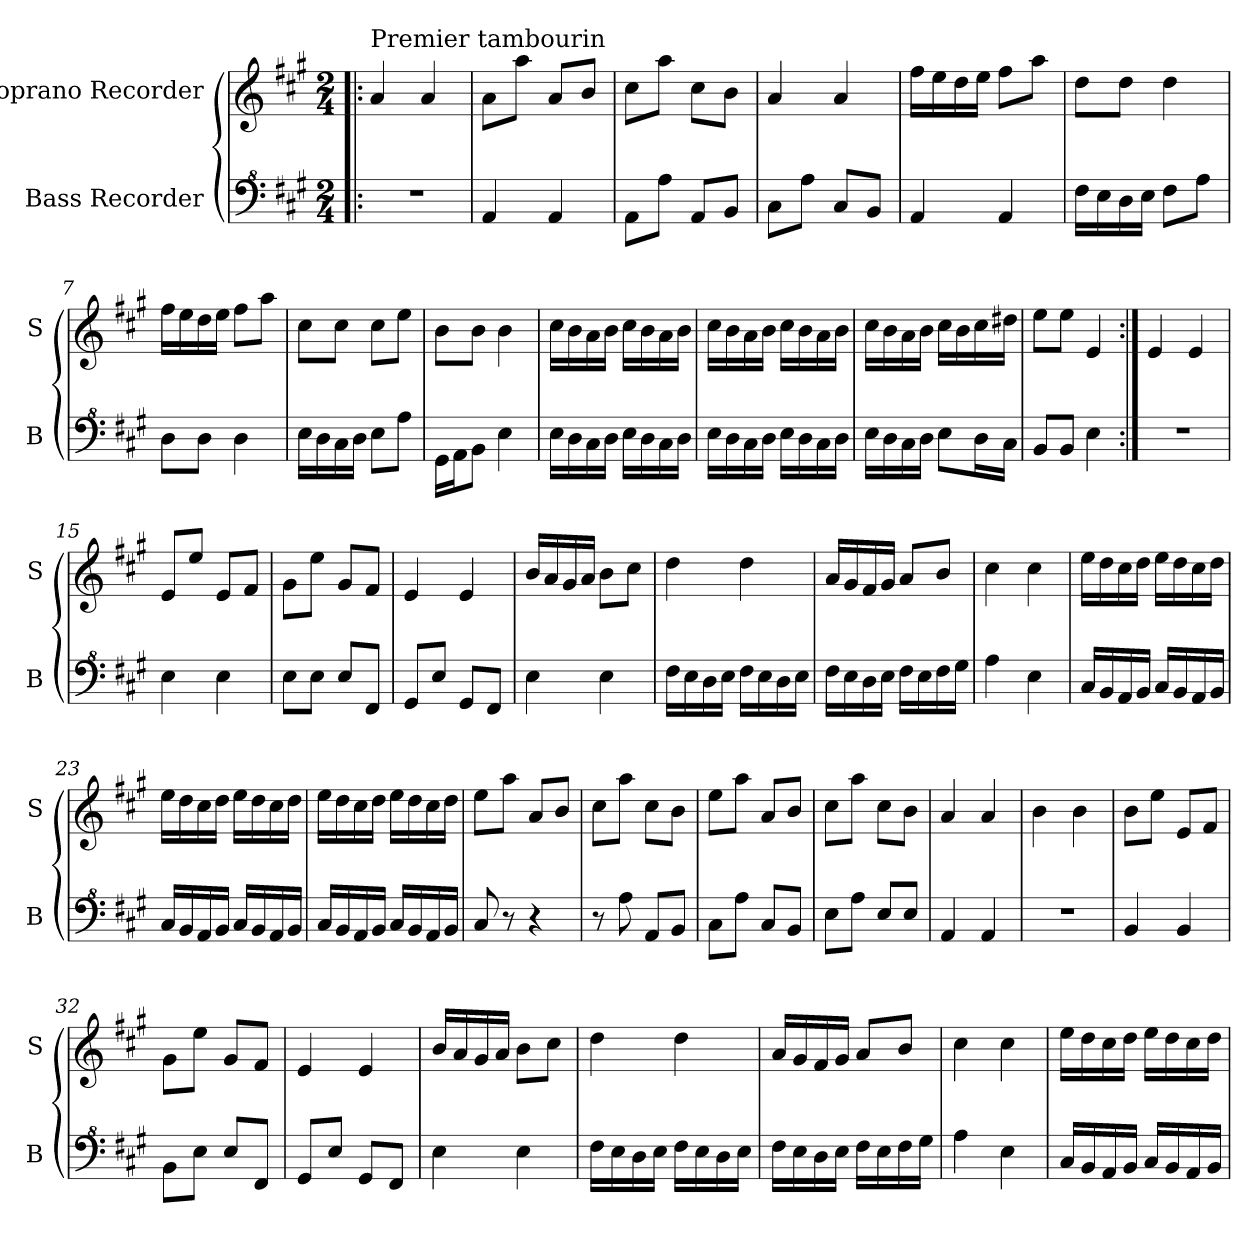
**kern	**kern
*part2	*part1
*staff2	*staff1
*I"Bass Recorder	*I"Soprano Recorder
*I'B	*I'S
*clefF^4	*clefG2
*ITrd-7c-12	*ITrd-7c-12
*k[f#c#g#]	*k[f#c#g#]
*A:	*A:
*M2/4	*M2/4
*MM120	*MM120
=1!|:	=1!|:
!	!LO:TX:a:t=Premier tambourin
2r	4aa/
.	4aa/
=2	=2
4a/	8aa\L
.	8aaa\J
4a/	8aa/L
.	8bb/J
=3	=3
8a\L	8ccc#\L
8aa\J	8aaa\J
8a/L	8ccc#\L
8b/J	8bb\J
=4	=4
8cc#\L	4aa/
8aa\J	.
8cc#/L	4aa/
8b/J	.
=5	=5
4a/	16fff#\LL
.	16eee\
.	16ddd\
.	16eee\JJ
4a/	8fff#\L
.	8aaa\J
=6	=6
16ff#\LL	8ddd\L
16ee\	.
16dd\	8ddd\J
16ee\JJ	.
8ff#\L	4ddd\
8aa\J	.
=7	=7
8dd\L	16fff#\LL
.	16eee\
8dd\J	16ddd\
.	16eee\JJ
4dd\	8fff#\L
.	8aaa\J
=8	=8
16ee\LL	8ccc#\L
16dd\	.
16cc#\	8ccc#\J
16dd\JJ	.
8ee\L	8ccc#\L
8aa\J	8eee\J
=9	=9
16g#\LL	8bb\L
16a\J	.
8b\J	8bb\J
4ee\	4bb\
!!LO:LB:g=z
=10	=10
16ee\LL	16ccc#\LL
16dd\	16bb\
16cc#\	16aa\
16dd\JJ	16bb\JJ
16ee\LL	16ccc#\LL
16dd\	16bb\
16cc#\	16aa\
16dd\JJ	16bb\JJ
=11	=11
16ee\LL	16ccc#\LL
16dd\	16bb\
16cc#\	16aa\
16dd\JJ	16bb\JJ
16ee\LL	16ccc#\LL
16dd\	16bb\
16cc#\	16aa\
16dd\JJ	16bb\JJ
=12	=12
16ee\LL	16ccc#\LL
16dd\	16bb\
16cc#\	16aa\
16dd\JJ	16bb\JJ
8ee\L	16ccc#\LL
.	16bb\
16dd\L	16ccc#\
16cc#\JJ	16ddd#X\JJ
=13	=13
8b/L	8eee\L
8b/J	8eee\J
4ee\	4ee/
=14:|!	=14:|!
2r	4ee/
.	4ee/
=15	=15
4ee\	8ee/L
.	8eee/J
4ee\	8ee/L
.	8ff#/J
=16	=16
8ee\L	8gg#\L
8ee\J	8eee\J
8ee/L	8gg#/L
8f#/J	8ff#/J
=17	=17
8g#/L	4ee/
8ee/J	.
8g#/L	4ee/
8f#/J	.
=18	=18
4ee\	16bb/LL
.	16aa/
.	16gg#/
.	16aa/JJ
4ee\	8bb\L
.	8ccc#\J
=19	=19
16ff#\LL	4ddd\
16ee\	.
16dd\	.
16ee\JJ	.
16ff#\LL	4ddd\
16ee\	.
16dd\	.
16ee\JJ	.
!!LO:LB:g=z
=20	=20
16ff#\LL	16aa/LL
16ee\	16gg#/
16dd\	16ff#/
16ee\JJ	16gg#/JJ
16ff#\LL	8aa/L
16ee\	.
16ff#\	8bb/J
16gg#\JJ	.
=21	=21
4aa\	4ccc#\
4ee\	4ccc#\
=22	=22
16cc#/LL	16eee\LL
16b/	16ddd\
16a/	16ccc#\
16b/JJ	16ddd\JJ
16cc#/LL	16eee\LL
16b/	16ddd\
16a/	16ccc#\
16b/JJ	16ddd\JJ
=23	=23
16cc#/LL	16eee\LL
16b/	16ddd\
16a/	16ccc#\
16b/JJ	16ddd\JJ
16cc#/LL	16eee\LL
16b/	16ddd\
16a/	16ccc#\
16b/JJ	16ddd\JJ
=24	=24
16cc#/LL	16eee\LL
16b/	16ddd\
16a/	16ccc#\
16b/JJ	16ddd\JJ
16cc#/LL	16eee\LL
16b/	16ddd\
16a/	16ccc#\
16b/JJ	16ddd\JJ
=25	=25
8cc#/	8eee\L
8r	8aaa\J
4r	8aa/L
.	8bb/J
=26	=26
8r	8ccc#\L
8aa\	8aaa\J
8a/L	8ccc#\L
8b/J	8bb\J
=27	=27
8cc#\L	8eee\L
8aa\J	8aaa\J
8cc#/L	8aa/L
8b/J	8bb/J
=28	=28
8ee\L	8ccc#\L
8aa\J	8aaa\J
8ee/L	8ccc#\L
8ee/J	8bb\J
!!LO:LB:g=z
=29	=29
4a/	4aa/
4a/	4aa/
=30	=30
2r	4bb\
.	4bb\
=31	=31
4b/	8bb\L
.	8eee\J
4b/	8ee/L
.	8ff#/J
=32	=32
8b\L	8gg#\L
8ee\J	8eee\J
8ee/L	8gg#/L
8f#/J	8ff#/J
=33	=33
8g#/L	4ee/
8ee/J	.
8g#/L	4ee/
8f#/J	.
=34	=34
4ee\	16bb/LL
.	16aa/
.	16gg#/
.	16aa/JJ
4ee\	8bb\L
.	8ccc#\J
=35	=35
16ff#\LL	4ddd\
16ee\	.
16dd\	.
16ee\JJ	.
16ff#\LL	4ddd\
16ee\	.
16dd\	.
16ee\JJ	.
=36	=36
16ff#\LL	16aa/LL
16ee\	16gg#/
16dd\	16ff#/
16ee\JJ	16gg#/JJ
16ff#\LL	8aa/L
16ee\	.
16ff#\	8bb/J
16gg#\JJ	.
=37	=37
4aa\	4ccc#\
4ee\	4ccc#\
=38	=38
16cc#/LL	16eee\LL
16b/	16ddd\
16a/	16ccc#\
16b/JJ	16ddd\JJ
16cc#/LL	16eee\LL
16b/	16ddd\
16a/	16ccc#\
16b/JJ	16ddd\JJ
=	=
*-	*-
